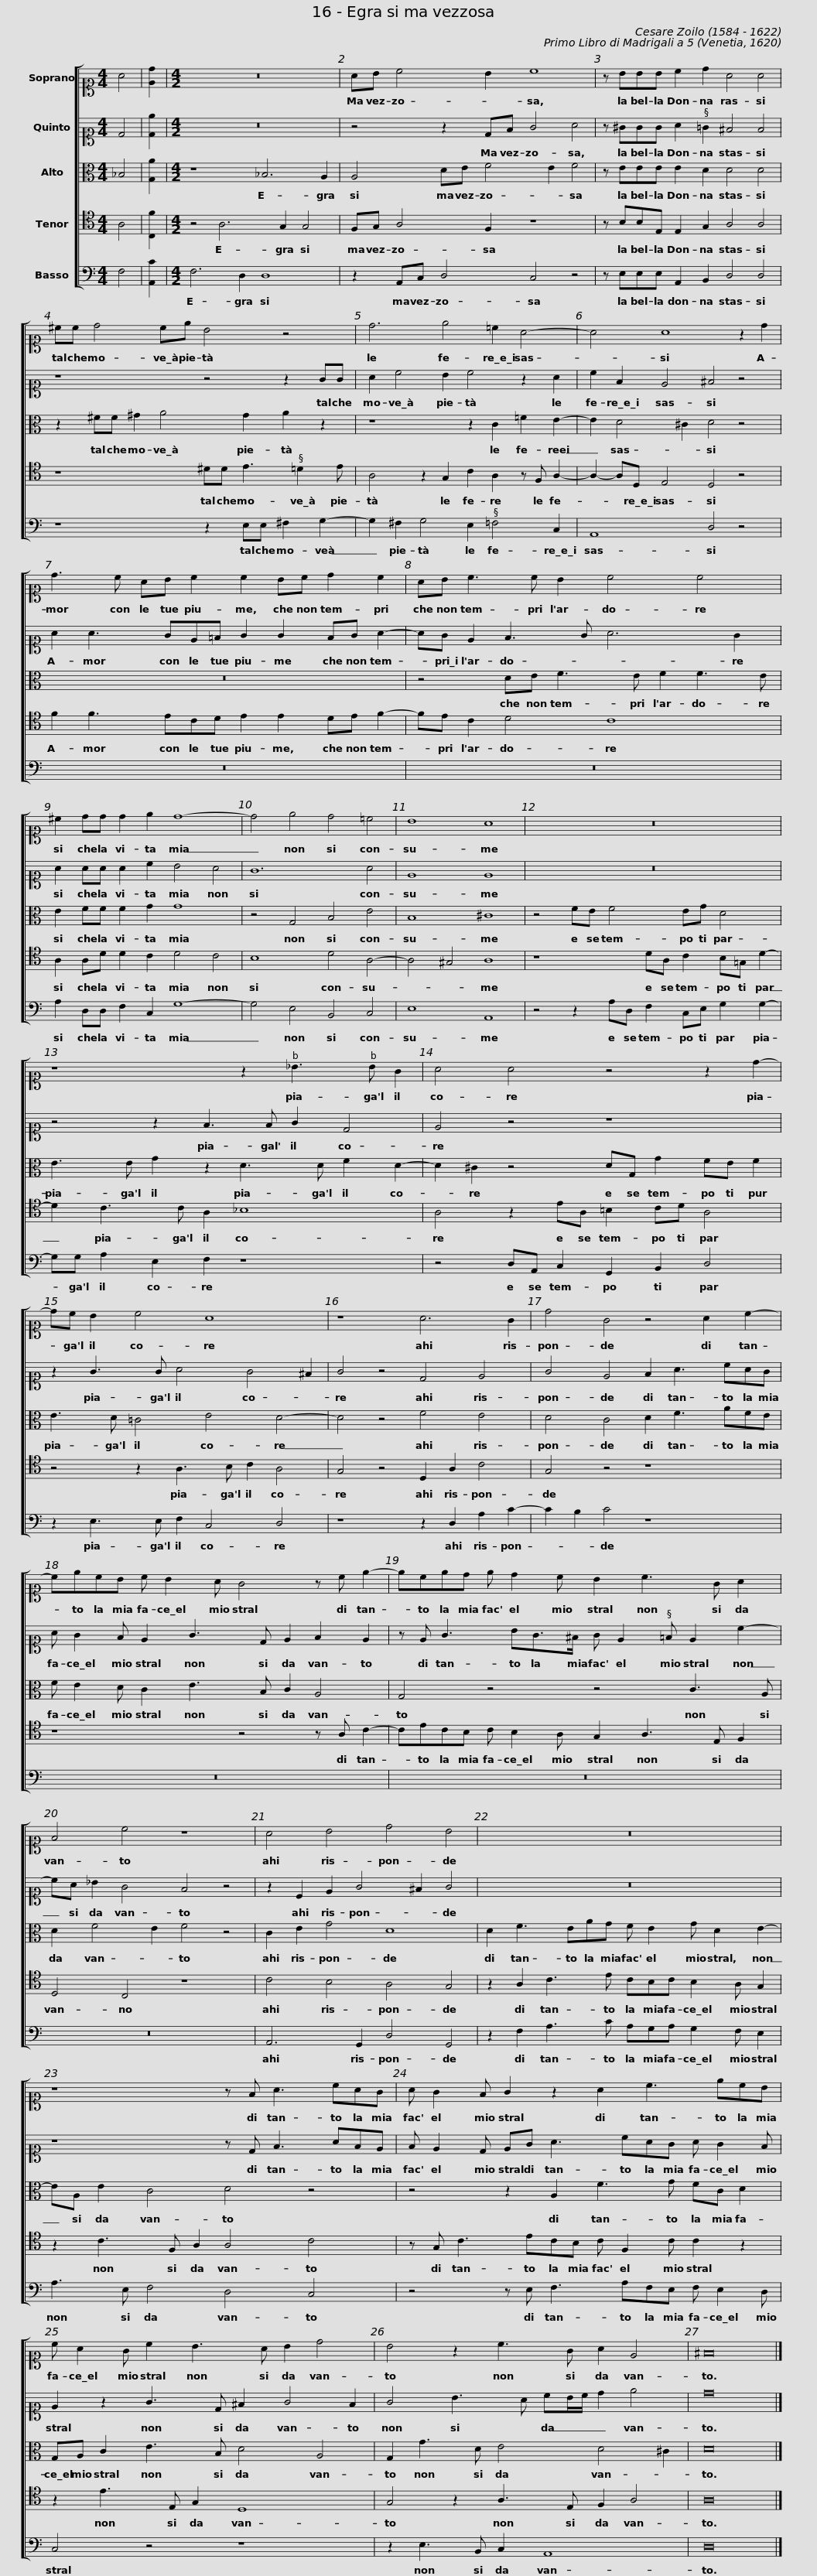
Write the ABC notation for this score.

X:1
%%score [ 1 2 3 4 5 ]
L:1/8
M:4/4
I:linebreak $
K:C
V:1 alto1
V:2 alto1
V:3 alto
V:4 tenor transpose=-12
V:5 bass
V:1
 A4 | [Ed]2 |[M:4/2] z16 | AB c4 B2 c8 | z BBB c2 d2 A4 A4 |$ %5
 ^cc d4 ce B4 z4 | d6 e4 =c2 A4- | A4 A8 z2 d2 |$ d3 c AB c2 c2 Bc d2 c2 | AB c3 c B2 c4 c4 | %10
 ^c2 dd d2 e2 d8- |$ d4 e4 d4 =c4 | B8 A8 | z16 | z8 z2 _B3 B G2 |$ %15
 A4 A4 z4 z2 d2- | dc B2 c4 A8 | z8 A6 G2 | d4 G4 z4 A2 c2- |$ cecB c B2 A G4 z c e2- | %20
 eced e d2 c B2 c3 G A2 |$ F4 c4 z8 | A4 B4 d4 B4 | z16 |$ z8 z F A3 cAG | %25
 A G2 F G2 z2 A2 c3 ecB |$ c A2 G c2 B3 A B2 d4 | B4 z2 c3 G A2 E4 | ^F16 |] %29
V:2
 D4 | [De]2 |[M:4/2] z16 | z4 z2 DF G4 A4 | z ^GGG A2 =G2 ^F4 F4 |$ %5
 z8 z4 z2 GG | A2 c4 B2 c4 z2 A2 | c2 F2 E4 ^F4 z4 |$ A2 A3 GE=F G2 G2 FG A2- | AG E2 F3 G A6 G2 | %10
 A2 AA A2 c2 B4 A4 |$ G12 A4 | E8 E8 | z16 | z4 z2 F3 F G2 D4 |$ %15
 E4 z4 z8 | z2 G3 G A4 G4 ^F2 | G4 z4 D4 E4 | G4 E4 F2 A3 cAG |$ A G2 F E2 G3 D E2 F2 E2 | %20
 z E G3 BG>^F G E2 =F E2 c2- |$ cA _B2 G4 F4 z4 | z2 C2 E2 G4 ^F2 G4 | z16 |$ z8 z D F3 AFE | %25
 F E2 D EG A3 cAG A G2 F |$ E2 z2 G3 D ^F2 G4 F2 | G4 B3 A cB/c/ d2 e4 | d16 |] %29
V:3
 _B,4 | [G,A]2 |[M:4/2] z8 _B,6 A,2 | A,4 DE F4 E2 F4 | z EEE E2 D2 D4 D4 |$ %5
 z2 ^FF ^G2 A4 G2 A2 z2 | z8 z2 C2 =F2 E2- | E2 D4 ^C2 D4 z4 |$ z16 | z4 DE F3 E F2 F3 E | %10
 E2 FF F2 G2 G8 |$ z4 G,4 B,4 E4 | B,8 ^C8 | z4 FE F4 EG D4 | E3 E G2 z2 D3 D F2 D2- |$ %15
 D2 ^C2 z4 DG, G2 FE F2 | E3 D =C4 E4 D4- | D4 z4 F4 E4 | D4 C4 D2 F3 AFE |$ F E2 D C2 E3 B, C2 A,4 | %20
 G,4 z4 z4 C3 A, |$ D2 F4 E2 F4 z4 | C2 E2 G4 D8 | D2 F3 EAG F E2 G D2 E2- |$ EA, E2 C4 D4 z4 | %25
 z4 z2 A,2 F3 G FC D2 |$ G,A, C2 E3 B, D4 A,4 | G,2 G3 D E4 D4 ^C2 | D16 |] %29
V:4
 A,4 | [C,F]2 |[M:4/2] z4 A,6 G,2 G,4 | F,G, A,4 F,2 z8 | z B,B,E, E,2 G,2 A,4 A,4 |$ %5
 z8 ^DD E3 =D2 E | A,4 z2 G,2 C2 A,2 z F, A,2- | A,2- A,D, E,4 D,4 z4 |$ F2 F3 ECD E2 E2 DE F2- | FE C2 D4 C8 | %10
 A,2 A,D D2 C2 D4 C4 |$ B,8 D4 A,4- | A,4 ^G,4 A,8 | z8 DA, C2 B,=G, D2- | D2 C3 C A,2 _B,8 |$ %15
 A,4 z2 EA, =B,2 CD A,4 | z4 z2 A,3 B, C2 A,4 | G,4 z4 D,2 A,2 C4 | G,4 z4 z8 |$ z8 z4 z A, C2- | %20
 CECB, C B,2 A, G,2 A,3 E, F,2 |$ D,4 C,4 z8 | C4 B,4 A,4 G,4 | z2 A,2 C3 E CB,C B,2 A, G,2 |$ z2 C3 F, A,2 A,4 C4 | %25
 z G, C3 ECB, C F,2 C C2 z2 |$ z2 E3 E, G,2 D,8 | G,4 z2 A,3 E, F,2 A,4 | A,16 |] %29
V:5
 F,4 | [A,,C]2 |[M:4/2] F,6 D,2 D,8 | z2 A,,C, D,4 C,4 z4 | z E,E,E, A,,2 B,,2 D,4 D,4 |$ %5
 z8 z2 E,E, ^F,2 G,2- | G,2 ^F,2 G,4 E,2 =F,4 C,2 | A,,8 D,4 z4 |$ z16 | z16 | %10
 A,2 D,D, F,2 C,2 G,8- |$ G,4 E,4 B,,4 C,4 | E,8 A,,8 | z4 z2 A,D, F,2 C,E, G,2 G,2- | G,G, A,2 E,2 F,2 z8 |$ %15
 z4 D,A,, C,2 G,,2 B,,2 D,4 | z2 E,3 E, F,2 C,4 D,4 | z8 z2 D,2 A,2 C2- | C2 B,2 C4 z8 |$ z16 | %20
 z16 |$ z16 | A,,6 G,,2 D,4 G,,4 | z2 F,2 A,3 C A,G,A, G,2 F, E,2 |$ A,3 E, F,4 D,4 C,4 | %25
 z4 z E, F,3 A,F,E, F, E,2 D, |$ C,4 z4 z8 | z2 E,3 B,, C,2 A,,8 | D,16 |] %29
